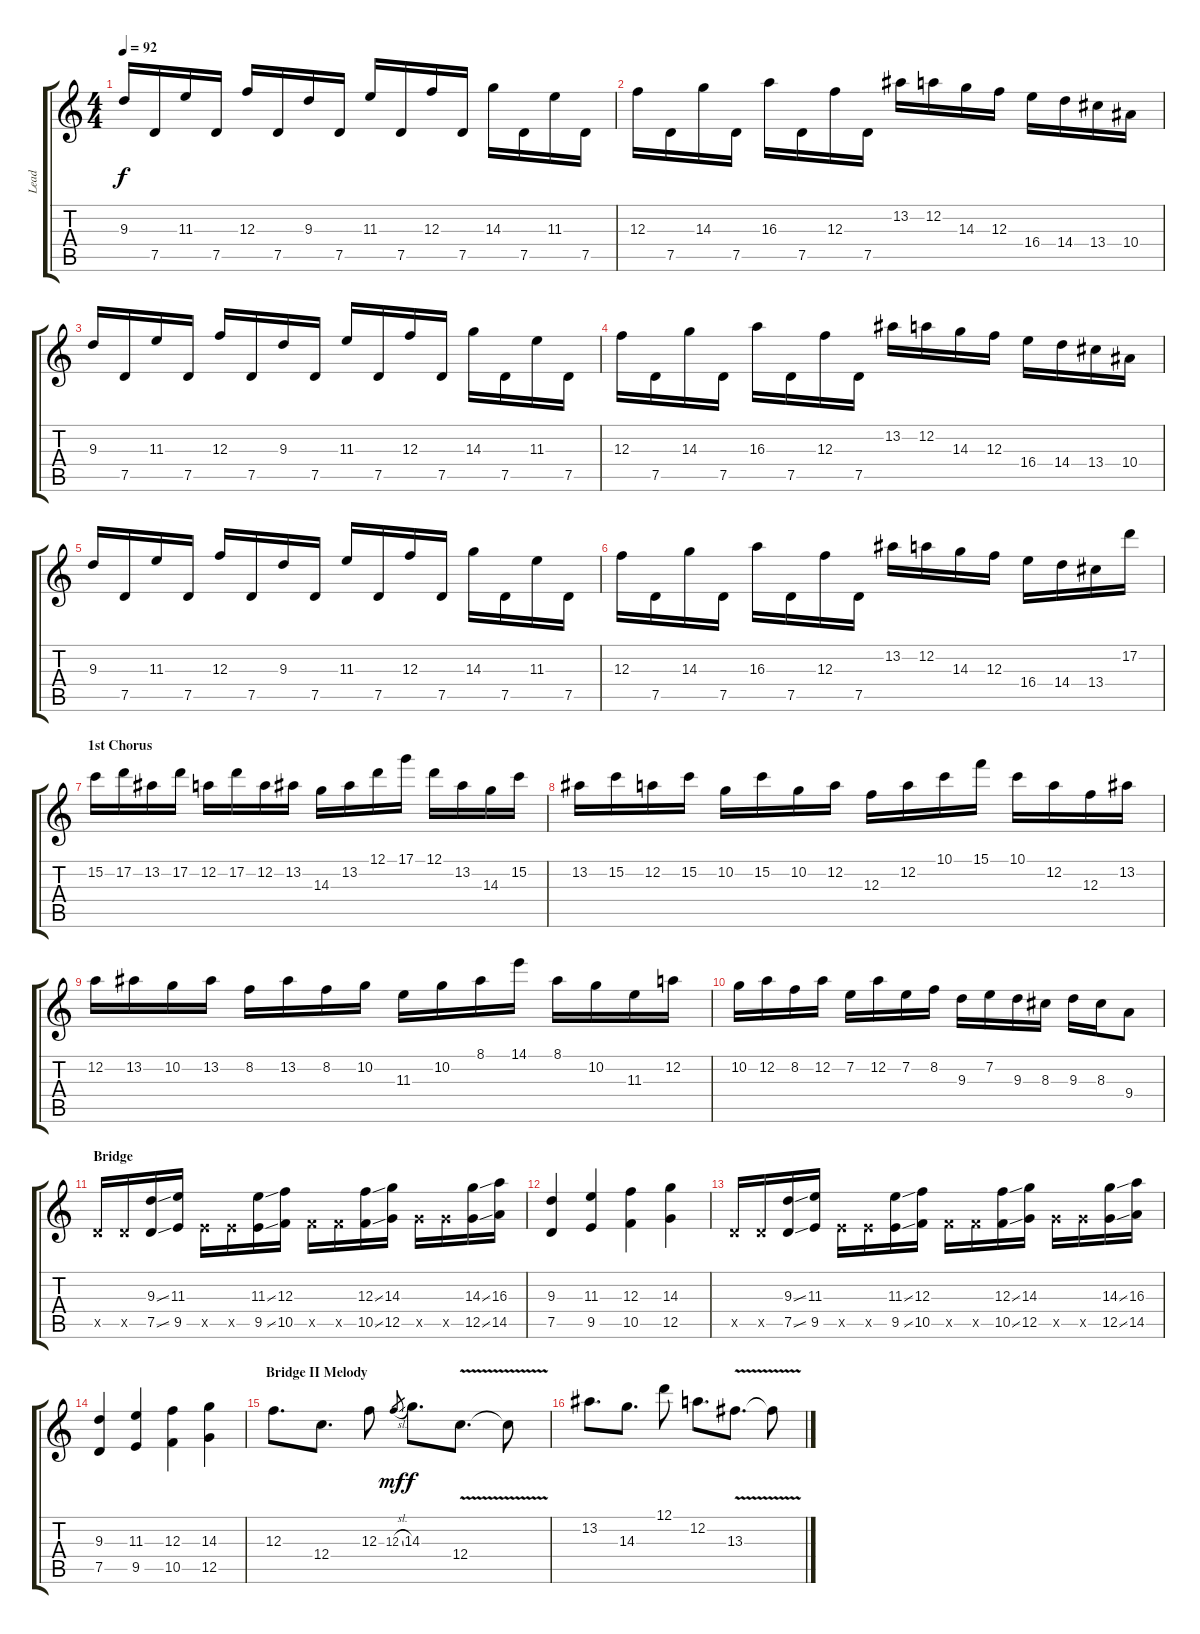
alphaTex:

\track ("Lead" "Lead") {instrument overdrivenguitar}
\staff {score tabs}
\tuning (D4 A3 F3 C3 G2 D2) {hide}
\ts (4 4)
\tempo 92
\clef g2
\ks c
9.3.16{dy f} 7.5.16 11.3.16 7.5.16 12.3.16 7.5.16 9.3.16 7.5.16 11.3.16 7.5.16 12.3.16 7.5.16 14.3.16 7.5.16 11.3.16 7.5.16 |
12.3.16 7.5.16 14.3.16 7.5.16 16.3.16 7.5.16 12.3.16 7.5.16 13.2.16 12.2.16 14.3.16 12.3.16 16.4.16 14.4.16 13.4.16 10.4.16 |
9.3.16 7.5.16 11.3.16 7.5.16 12.3.16 7.5.16 9.3.16 7.5.16 11.3.16 7.5.16 12.3.16 7.5.16 14.3.16 7.5.16 11.3.16 7.5.16 |
12.3.16 7.5.16 14.3.16 7.5.16 16.3.16 7.5.16 12.3.16 7.5.16 13.2.16 12.2.16 14.3.16 12.3.16 16.4.16 14.4.16 13.4.16 10.4.16 |
9.3.16 7.5.16 11.3.16 7.5.16 12.3.16 7.5.16 9.3.16 7.5.16 11.3.16 7.5.16 12.3.16 7.5.16 14.3.16 7.5.16 11.3.16 7.5.16 |
12.3.16 7.5.16 14.3.16 7.5.16 16.3.16 7.5.16 12.3.16 7.5.16 13.2.16 12.2.16 14.3.16 12.3.16 16.4.16 14.4.16 13.4.16 17.2.16 |
\section ("" "1st Chorus")
15.2.16 17.2.16 13.2.16 17.2.16 12.2.16 17.2.16 12.2.16 13.2.16 14.3.16 13.2.16 12.1.16 17.1.16 12.1.16 13.2.16 14.3.16 15.2.16 |
13.2.16 15.2.16 12.2.16 15.2.16 10.2.16 15.2.16 10.2.16 12.2.16 12.3.16 12.2.16 10.1.16 15.1.16 10.1.16 12.2.16 12.3.16 13.2.16 |
12.2.16 13.2.16 10.2.16 13.2.16 8.2.16 13.2.16 8.2.16 10.2.16 11.3.16 10.2.16 8.1.16 14.1.16 8.1.16 10.2.16 11.3.16 12.2.16 |
10.2.16 12.2.16 8.2.16 12.2.16 7.2.16 12.2.16 7.2.16 8.2.16 9.3.16 7.2.16 9.3.16 8.3.16 9.3.16 8.3.16 9.4.8 |
\section ("" "Bridge")
7.5{x}.16 7.5{x}.16 (9.3{ss} 7.5{ss}).16 (11.3 9.5).16 9.5{x}.16 9.5{x}.16 (11.3{ss} 9.5{ss}).16 (12.3 10.5).16 10.5{x}.16 10.5{x}.16 (12.3{ss} 10.5{ss}).16 (14.3 12.5).16 12.5{x}.16 12.5{x}.16 (14.3{ss} 12.5{ss}).16 (16.3 14.5).16 |
(9.3 7.5).4 (11.3 9.5).4 (12.3 10.5).4 (14.3 12.5).4 |
7.5{x}.16 7.5{x}.16 (9.3{ss} 7.5{ss}).16 (11.3 9.5).16 9.5{x}.16 9.5{x}.16 (11.3{ss} 9.5{ss}).16 (12.3 10.5).16 10.5{x}.16 10.5{x}.16 (12.3{ss} 10.5{ss}).16 (14.3 12.5).16 12.5{x}.16 12.5{x}.16 (14.3{ss} 12.5{ss}).16 (16.3 14.5).16 |
(9.3 7.5).4 (11.3 9.5).4 (12.3 10.5).4 (14.3 12.5).4 |
\section ("" "Bridge II Melody")
12.3.8{d} 12.4.8{d} 12.3.8 12.3{sl}.8{gr dy mf} 14.3.8{d dy f} 12.4{v}.8{d} 12.4{t}.8 |
13.2.8{d} 14.3.8{d} 12.1.8 12.2.8{d} 13.3{v}.8{d} 13.3{t}.8
